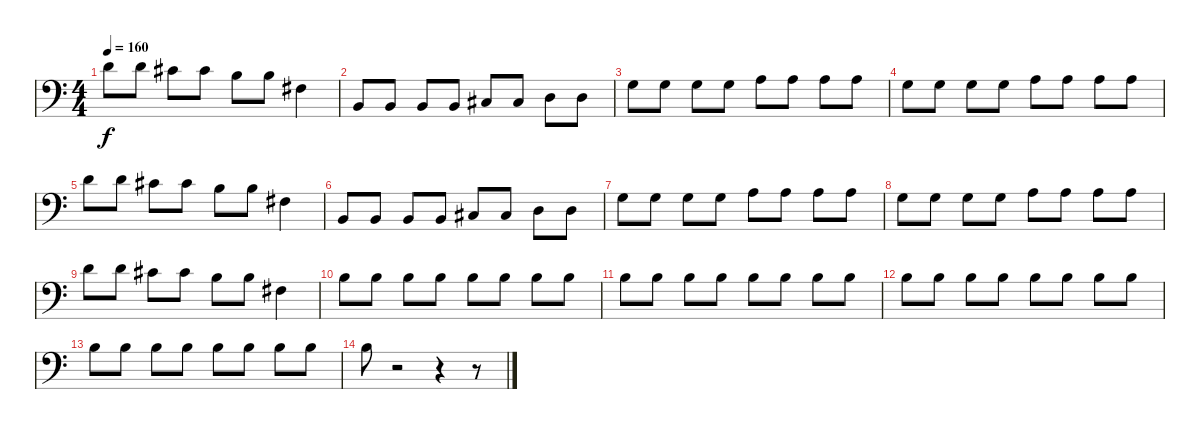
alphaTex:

\track "" {instrument electricbasspick}
\staff {score}
\tuning (G2 D2 A1 E1 B0) {hide}
\ts (4 4)
\tempo 160
\clef f4
\ks c
7.1.8{dy f} 7.1.8 6.1.8 6.1.8 4.1.8 4.1.8 4.2.4 |
2.3.8 2.3.8 2.3.8 2.3.8 4.3.8 4.3.8 0.2.8 0.2.8 |
0.1.8 0.1.8 0.1.8 0.1.8 2.1.8 2.1.8 2.1.8 2.1.8 |
0.1.8 0.1.8 0.1.8 0.1.8 2.1.8 2.1.8 2.1.8 2.1.8 |
7.1.8 7.1.8 6.1.8 6.1.8 4.1.8 4.1.8 4.2.4 |
2.3.8 2.3.8 2.3.8 2.3.8 4.3.8 4.3.8 0.2.8 0.2.8 |
0.1.8 0.1.8 0.1.8 0.1.8 2.1.8 2.1.8 2.1.8 2.1.8 |
0.1.8 0.1.8 0.1.8 0.1.8 2.1.8 2.1.8 2.1.8 2.1.8 |
7.1.8 7.1.8 6.1.8 6.1.8 4.1.8 4.1.8 4.2.4 |
4.1.8 4.1.8 4.1.8 4.1.8 4.1.8 4.1.8 4.1.8 4.1.8 |
4.1.8 4.1.8 4.1.8 4.1.8 4.1.8 4.1.8 4.1.8 4.1.8 |
4.1.8 4.1.8 4.1.8 4.1.8 4.1.8 4.1.8 4.1.8 4.1.8 |
4.1.8 4.1.8 4.1.8 4.1.8 4.1.8 4.1.8 4.1.8 4.1.8 |
4.1.8 r.2 r.4 r.8
